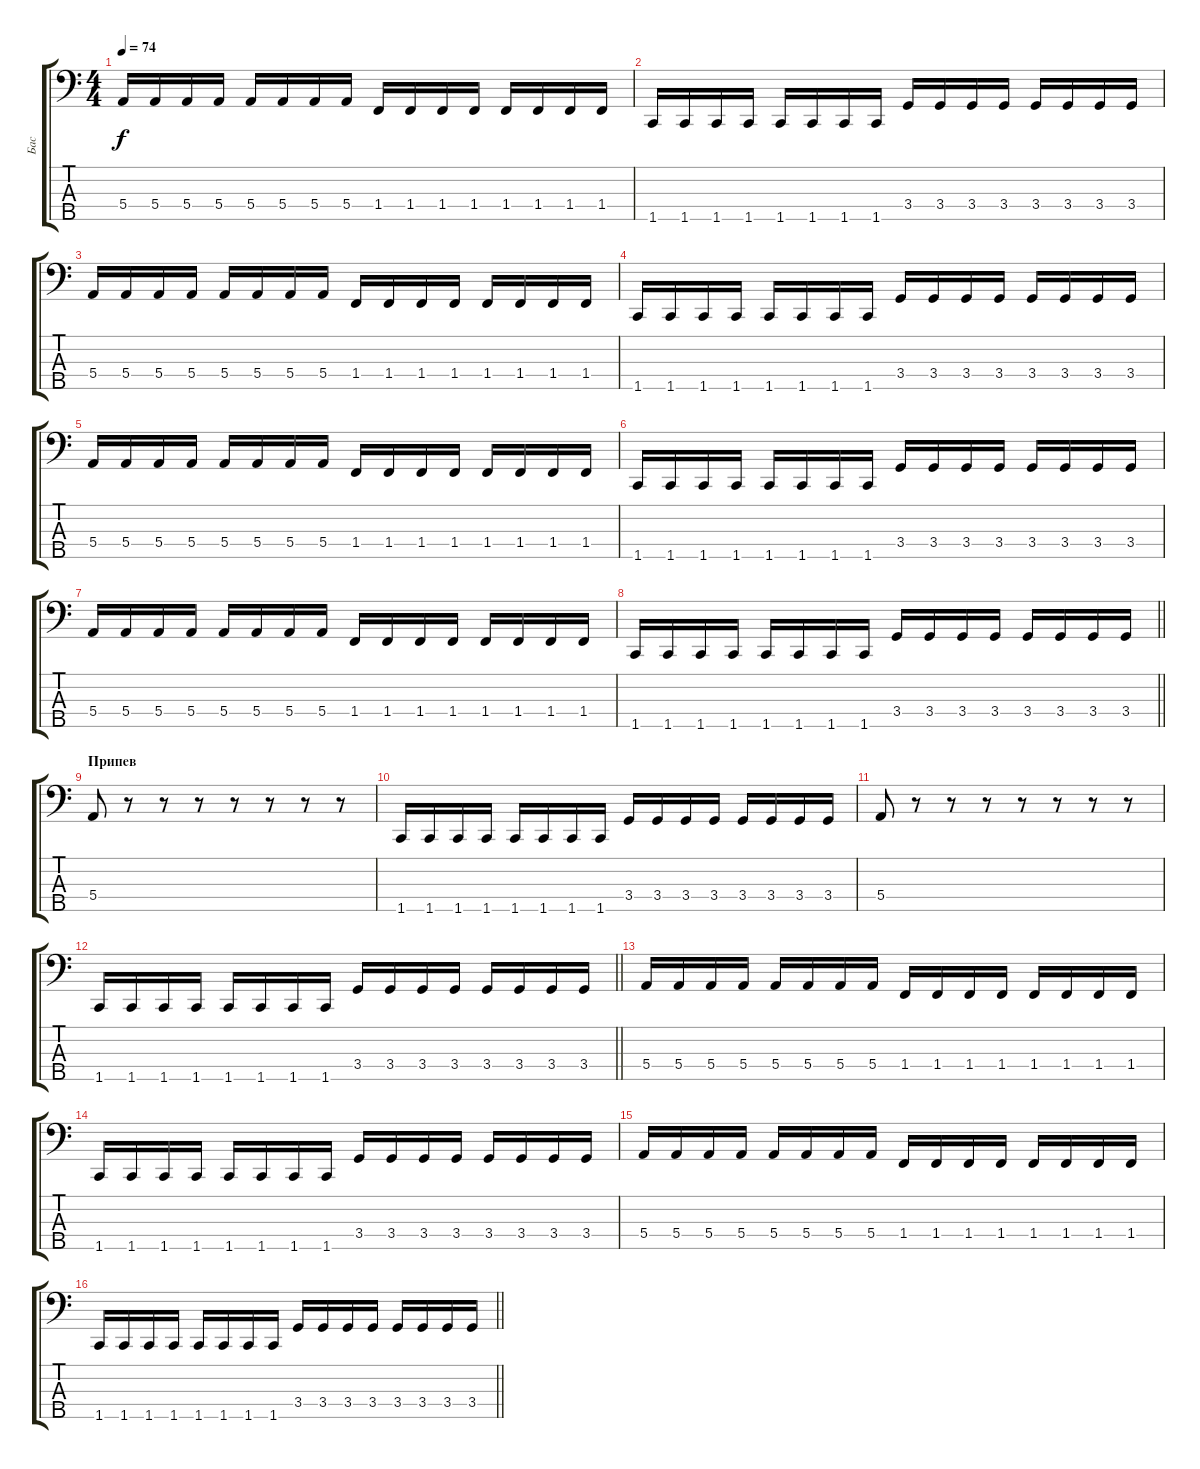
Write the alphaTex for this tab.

\track ("Бас" "Бас") {instrument electricbassfinger}
\staff {score tabs}
\tuning (G2 D2 A1 E1 B0) {hide}
\ts (4 4)
\tempo 74
\clef f4
\ks c
5.4.16{dy f} 5.4.16 5.4.16 5.4.16 5.4.16 5.4.16 5.4.16 5.4.16 1.4.16 1.4.16 1.4.16 1.4.16 1.4.16 1.4.16 1.4.16 1.4.16 |
1.5.16 1.5.16 1.5.16 1.5.16 1.5.16 1.5.16 1.5.16 1.5.16 3.4.16 3.4.16 3.4.16 3.4.16 3.4.16 3.4.16 3.4.16 3.4.16 |
5.4.16 5.4.16 5.4.16 5.4.16 5.4.16 5.4.16 5.4.16 5.4.16 1.4.16 1.4.16 1.4.16 1.4.16 1.4.16 1.4.16 1.4.16 1.4.16 |
1.5.16 1.5.16 1.5.16 1.5.16 1.5.16 1.5.16 1.5.16 1.5.16 3.4.16 3.4.16 3.4.16 3.4.16 3.4.16 3.4.16 3.4.16 3.4.16 |
5.4.16 5.4.16 5.4.16 5.4.16 5.4.16 5.4.16 5.4.16 5.4.16 1.4.16 1.4.16 1.4.16 1.4.16 1.4.16 1.4.16 1.4.16 1.4.16 |
1.5.16 1.5.16 1.5.16 1.5.16 1.5.16 1.5.16 1.5.16 1.5.16 3.4.16 3.4.16 3.4.16 3.4.16 3.4.16 3.4.16 3.4.16 3.4.16 |
5.4.16 5.4.16 5.4.16 5.4.16 5.4.16 5.4.16 5.4.16 5.4.16 1.4.16 1.4.16 1.4.16 1.4.16 1.4.16 1.4.16 1.4.16 1.4.16 |
\barLineRight lightlight
1.5.16 1.5.16 1.5.16 1.5.16 1.5.16 1.5.16 1.5.16 1.5.16 3.4.16 3.4.16 3.4.16 3.4.16 3.4.16 3.4.16 3.4.16 3.4.16 |
\section ("" "Припев")
5.4.8 r.8 r.8 r.8 r.8 r.8 r.8 r.8 |
1.5.16 1.5.16 1.5.16 1.5.16 1.5.16 1.5.16 1.5.16 1.5.16 3.4.16 3.4.16 3.4.16 3.4.16 3.4.16 3.4.16 3.4.16 3.4.16 |
5.4.8 r.8 r.8 r.8 r.8 r.8 r.8 r.8 |
\barLineRight lightlight
1.5.16 1.5.16 1.5.16 1.5.16 1.5.16 1.5.16 1.5.16 1.5.16 3.4.16 3.4.16 3.4.16 3.4.16 3.4.16 3.4.16 3.4.16 3.4.16 |
5.4.16 5.4.16 5.4.16 5.4.16 5.4.16 5.4.16 5.4.16 5.4.16 1.4.16 1.4.16 1.4.16 1.4.16 1.4.16 1.4.16 1.4.16 1.4.16 |
1.5.16 1.5.16 1.5.16 1.5.16 1.5.16 1.5.16 1.5.16 1.5.16 3.4.16 3.4.16 3.4.16 3.4.16 3.4.16 3.4.16 3.4.16 3.4.16 |
5.4.16 5.4.16 5.4.16 5.4.16 5.4.16 5.4.16 5.4.16 5.4.16 1.4.16 1.4.16 1.4.16 1.4.16 1.4.16 1.4.16 1.4.16 1.4.16 |
\barLineRight lightlight
1.5.16 1.5.16 1.5.16 1.5.16 1.5.16 1.5.16 1.5.16 1.5.16 3.4.16 3.4.16 3.4.16 3.4.16 3.4.16 3.4.16 3.4.16 3.4.16
